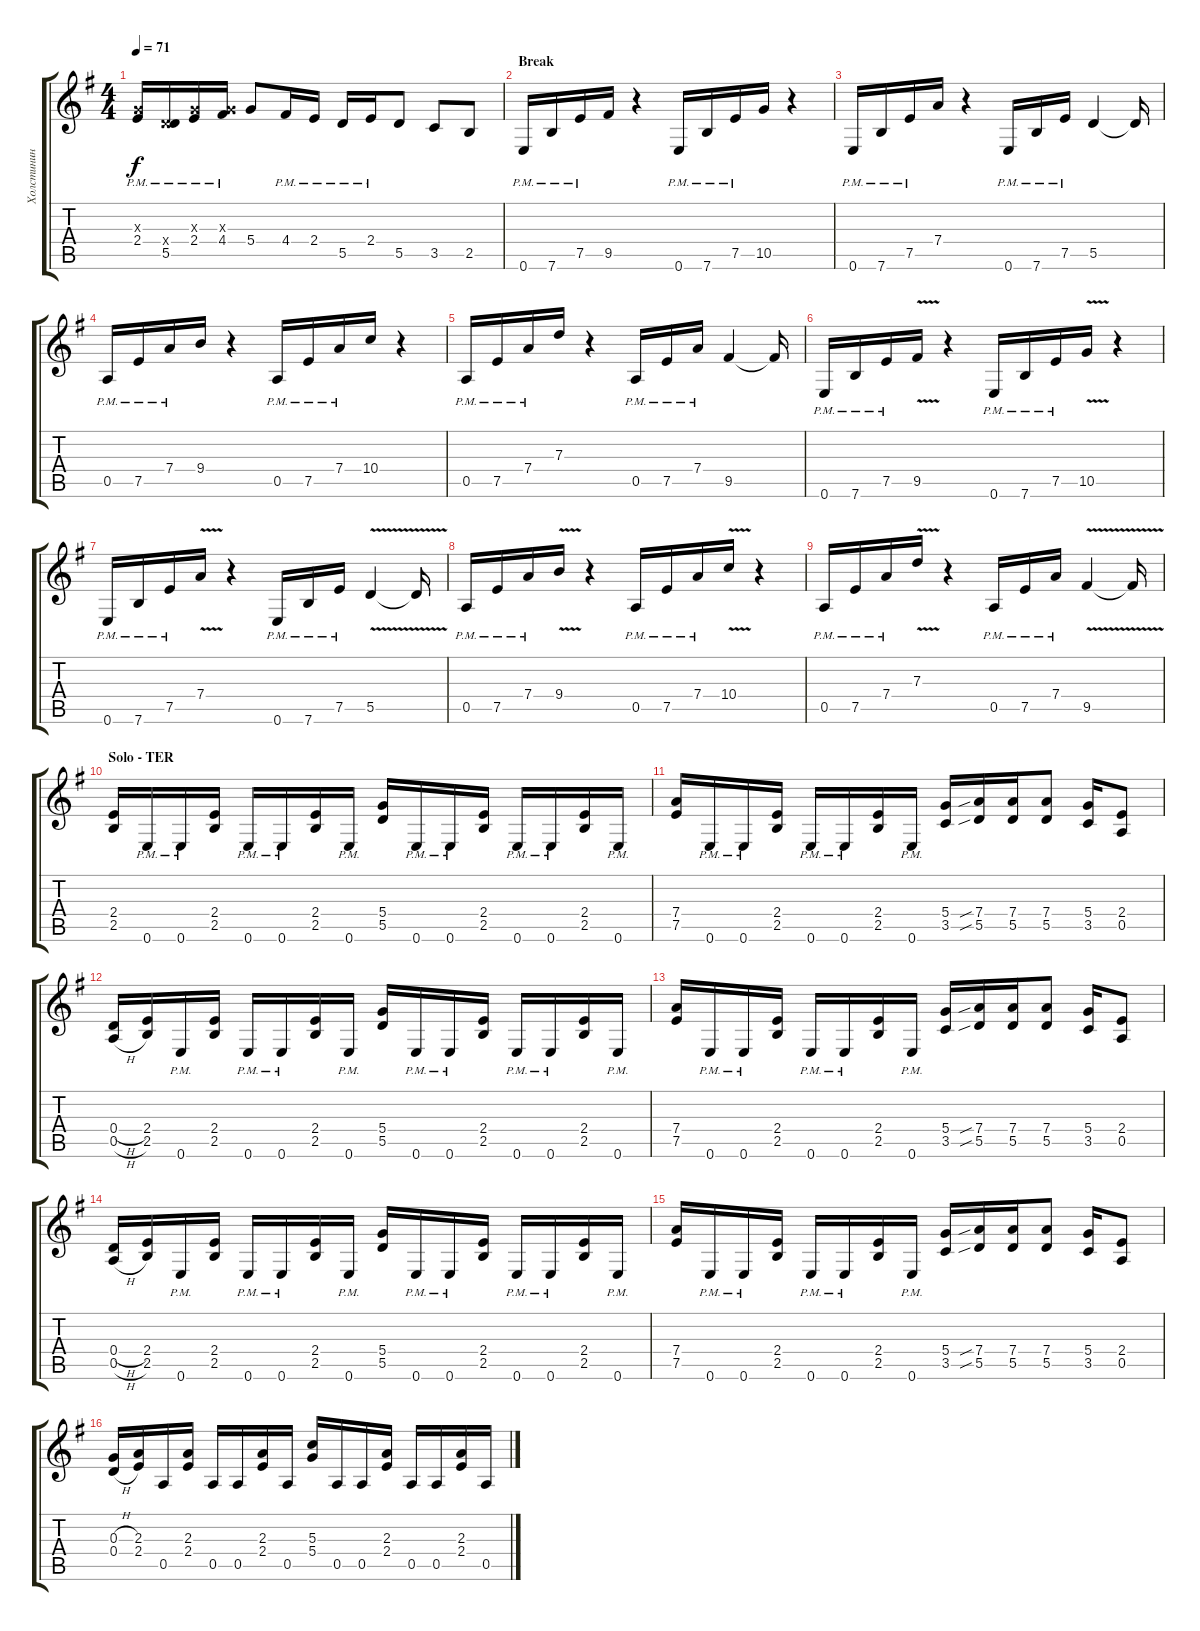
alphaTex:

\track ("Холстинин" "Холстинин") {instrument distortionguitar}
\staff {score tabs}
\tuning (E4 B3 G3 D3 A2 E2) {hide}
\ts (4 4)
\tempo 71
\clef g2
\ks eminor
(0.3{x} 2.4{pm}).16{dy f} (0.4{x} 5.5{pm}).16 (0.3{x} 2.4{pm}).16 (0.3{x} 4.4{pm}).16 5.4.8 4.4{pm}.16 2.4{pm}.16 5.5{pm}.16 2.4{pm}.16 5.5.8 3.5.8 2.5.8 |
\section ("" "Break")
0.6{pm}.16 7.6{pm}.16 7.5{pm}.16 9.5.16 r.4 0.6{pm}.16 7.6{pm}.16 7.5{pm}.16 10.5.16 r.4 |
0.6{pm}.16 7.6{pm}.16 7.5{pm}.16 7.4.16 r.4 0.6{pm}.16 7.6{pm}.16 7.5{pm}.16 5.5.4 5.5{t}.16 |
0.5{pm}.16 7.5{pm}.16 7.4{pm}.16 9.4.16 r.4 0.5{pm}.16 7.5{pm}.16 7.4{pm}.16 10.4.16 r.4 |
0.5{pm}.16 7.5{pm}.16 7.4{pm}.16 7.3.16 r.4 0.5{pm}.16 7.5{pm}.16 7.4{pm}.16 9.5.4 9.5{t}.16 |
0.6{pm}.16 7.6{pm}.16 7.5{pm}.16 9.5{v}.16 r.4 0.6{pm}.16 7.6{pm}.16 7.5{pm}.16 10.5{v}.16 r.4 |
0.6{pm}.16 7.6{pm}.16 7.5{pm}.16 7.4{v}.16 r.4 0.6{pm}.16 7.6{pm}.16 7.5{pm}.16 5.5{v}.4 5.5{t}.16 |
0.5{pm}.16 7.5{pm}.16 7.4{pm}.16 9.4{v}.16 r.4 0.5{pm}.16 7.5{pm}.16 7.4{pm}.16 10.4{v}.16 r.4 |
0.5{pm}.16 7.5{pm}.16 7.4{pm}.16 7.3{v}.16 r.4 0.5{pm}.16 7.5{pm}.16 7.4{pm}.16 9.5{v}.4 9.5{t}.16 |
\section ("" "Solo - TER")
(2.4 2.5).16{volume 12} 0.6{pm}.16 0.6{pm}.16 (2.4 2.5).16 0.6{pm}.16 0.6{pm}.16 (2.4 2.5).16 0.6{pm}.16 (5.4 5.5).16 0.6{pm}.16 0.6{pm}.16 (2.4 2.5).16 0.6{pm}.16 0.6{pm}.16 (2.4 2.5).16 0.6{pm}.16 |
(7.4 7.5).16 0.6{pm}.16 0.6{pm}.16 (2.4 2.5).16 0.6{pm}.16 0.6{pm}.16 (2.4 2.5).16 0.6{pm}.16 (5.4 3.5).16 (7.4{sib} 5.5{sib}).16 (7.4 5.5).16 (7.4 5.5).8 (5.4 3.5).16 (2.4 0.5).8 |
(0.4{h} 0.5{h}).16 (2.4 2.5).16 0.6{pm}.16 (2.4 2.5).16 0.6{pm}.16 0.6{pm}.16 (2.4 2.5).16 0.6{pm}.16 (5.4 5.5).16 0.6{pm}.16 0.6{pm}.16 (2.4 2.5).16 0.6{pm}.16 0.6{pm}.16 (2.4 2.5).16 0.6{pm}.16 |
(7.4 7.5).16 0.6{pm}.16 0.6{pm}.16 (2.4 2.5).16 0.6{pm}.16 0.6{pm}.16 (2.4 2.5).16 0.6{pm}.16 (5.4 3.5).16 (7.4{sib} 5.5{sib}).16 (7.4 5.5).16 (7.4 5.5).8 (5.4 3.5).16 (2.4 0.5).8 |
(0.4{h} 0.5{h}).16 (2.4 2.5).16 0.6{pm}.16 (2.4 2.5).16 0.6{pm}.16 0.6{pm}.16 (2.4 2.5).16 0.6{pm}.16 (5.4 5.5).16 0.6{pm}.16 0.6{pm}.16 (2.4 2.5).16 0.6{pm}.16 0.6{pm}.16 (2.4 2.5).16 0.6{pm}.16 |
(7.4 7.5).16 0.6{pm}.16 0.6{pm}.16 (2.4 2.5).16 0.6{pm}.16 0.6{pm}.16 (2.4 2.5).16 0.6{pm}.16 (5.4 3.5).16 (7.4{sib} 5.5{sib}).16 (7.4 5.5).16 (7.4 5.5).8 (5.4 3.5).16 (2.4 0.5).8 |
(0.3{h} 0.4{h}).16 (2.3 2.4).16 0.5.16 (2.3 2.4).16 0.5.16 0.5.16 (2.3 2.4).16 0.5.16 (5.3 5.4).16 0.5.16 0.5.16 (2.3 2.4).16 0.5.16 0.5.16 (2.3 2.4).16 0.5.16
